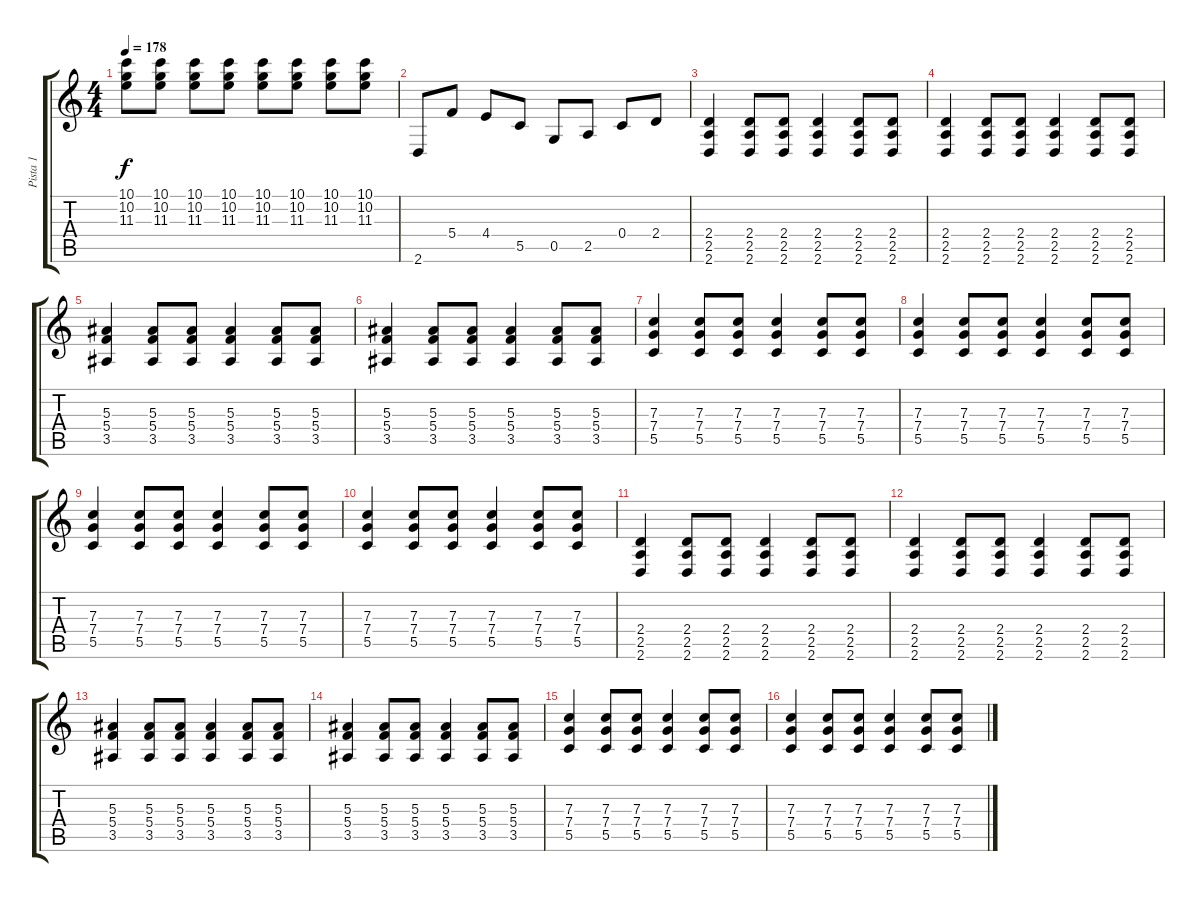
\track ("Pista 1" "Pista 1") {instrument overdrivenguitar}
\staff {score tabs}
\tuning (D4 A3 F3 C3 G2 C2) {hide}
\ts (4 4)
\tempo 178
\clef g2
\ks c
(10.1 10.2 11.3).8{dy f} (10.1 10.2 11.3).8 (10.1 10.2 11.3).8 (10.1 10.2 11.3).8 (10.1 10.2 11.3).8 (10.1 10.2 11.3).8 (10.1 10.2 11.3).8 (10.1 10.2 11.3).8 |
2.6.8 5.4.8 4.4.8 5.5.8 0.5.8 2.5.8 0.4.8 2.4.8 |
(2.4 2.5 2.6).4 (2.4 2.5 2.6).8 (2.4 2.5 2.6).8 (2.4 2.5 2.6).4 (2.4 2.5 2.6).8 (2.4 2.5 2.6).8 |
(2.4 2.5 2.6).4 (2.4 2.5 2.6).8 (2.4 2.5 2.6).8 (2.4 2.5 2.6).4 (2.4 2.5 2.6).8 (2.4 2.5 2.6).8 |
(5.3 5.4 3.5).4 (5.3 5.4 3.5).8 (5.3 5.4 3.5).8 (5.3 5.4 3.5).4 (5.3 5.4 3.5).8 (5.3 5.4 3.5).8 |
(5.3 5.4 3.5).4 (5.3 5.4 3.5).8 (5.3 5.4 3.5).8 (5.3 5.4 3.5).4 (5.3 5.4 3.5).8 (5.3 5.4 3.5).8 |
(7.3 7.4 5.5).4 (7.3 7.4 5.5).8 (7.3 7.4 5.5).8 (7.3 7.4 5.5).4 (7.3 7.4 5.5).8 (7.3 7.4 5.5).8 |
(7.3 7.4 5.5).4 (7.3 7.4 5.5).8 (7.3 7.4 5.5).8 (7.3 7.4 5.5).4 (7.3 7.4 5.5).8 (7.3 7.4 5.5).8 |
(7.3 7.4 5.5).4 (7.3 7.4 5.5).8 (7.3 7.4 5.5).8 (7.3 7.4 5.5).4 (7.3 7.4 5.5).8 (7.3 7.4 5.5).8 |
(7.3 7.4 5.5).4 (7.3 7.4 5.5).8 (7.3 7.4 5.5).8 (7.3 7.4 5.5).4 (7.3 7.4 5.5).8 (7.3 7.4 5.5).8 |
(2.4 2.5 2.6).4 (2.4 2.5 2.6).8 (2.4 2.5 2.6).8 (2.4 2.5 2.6).4 (2.4 2.5 2.6).8 (2.4 2.5 2.6).8 |
(2.4 2.5 2.6).4 (2.4 2.5 2.6).8 (2.4 2.5 2.6).8 (2.4 2.5 2.6).4 (2.4 2.5 2.6).8 (2.4 2.5 2.6).8 |
(5.3 5.4 3.5).4 (5.3 5.4 3.5).8 (5.3 5.4 3.5).8 (5.3 5.4 3.5).4 (5.3 5.4 3.5).8 (5.3 5.4 3.5).8 |
(5.3 5.4 3.5).4 (5.3 5.4 3.5).8 (5.3 5.4 3.5).8 (5.3 5.4 3.5).4 (5.3 5.4 3.5).8 (5.3 5.4 3.5).8 |
(7.3 7.4 5.5).4 (7.3 7.4 5.5).8 (7.3 7.4 5.5).8 (7.3 7.4 5.5).4 (7.3 7.4 5.5).8 (7.3 7.4 5.5).8 |
(7.3 7.4 5.5).4 (7.3 7.4 5.5).8 (7.3 7.4 5.5).8 (7.3 7.4 5.5).4 (7.3 7.4 5.5).8 (7.3 7.4 5.5).8
